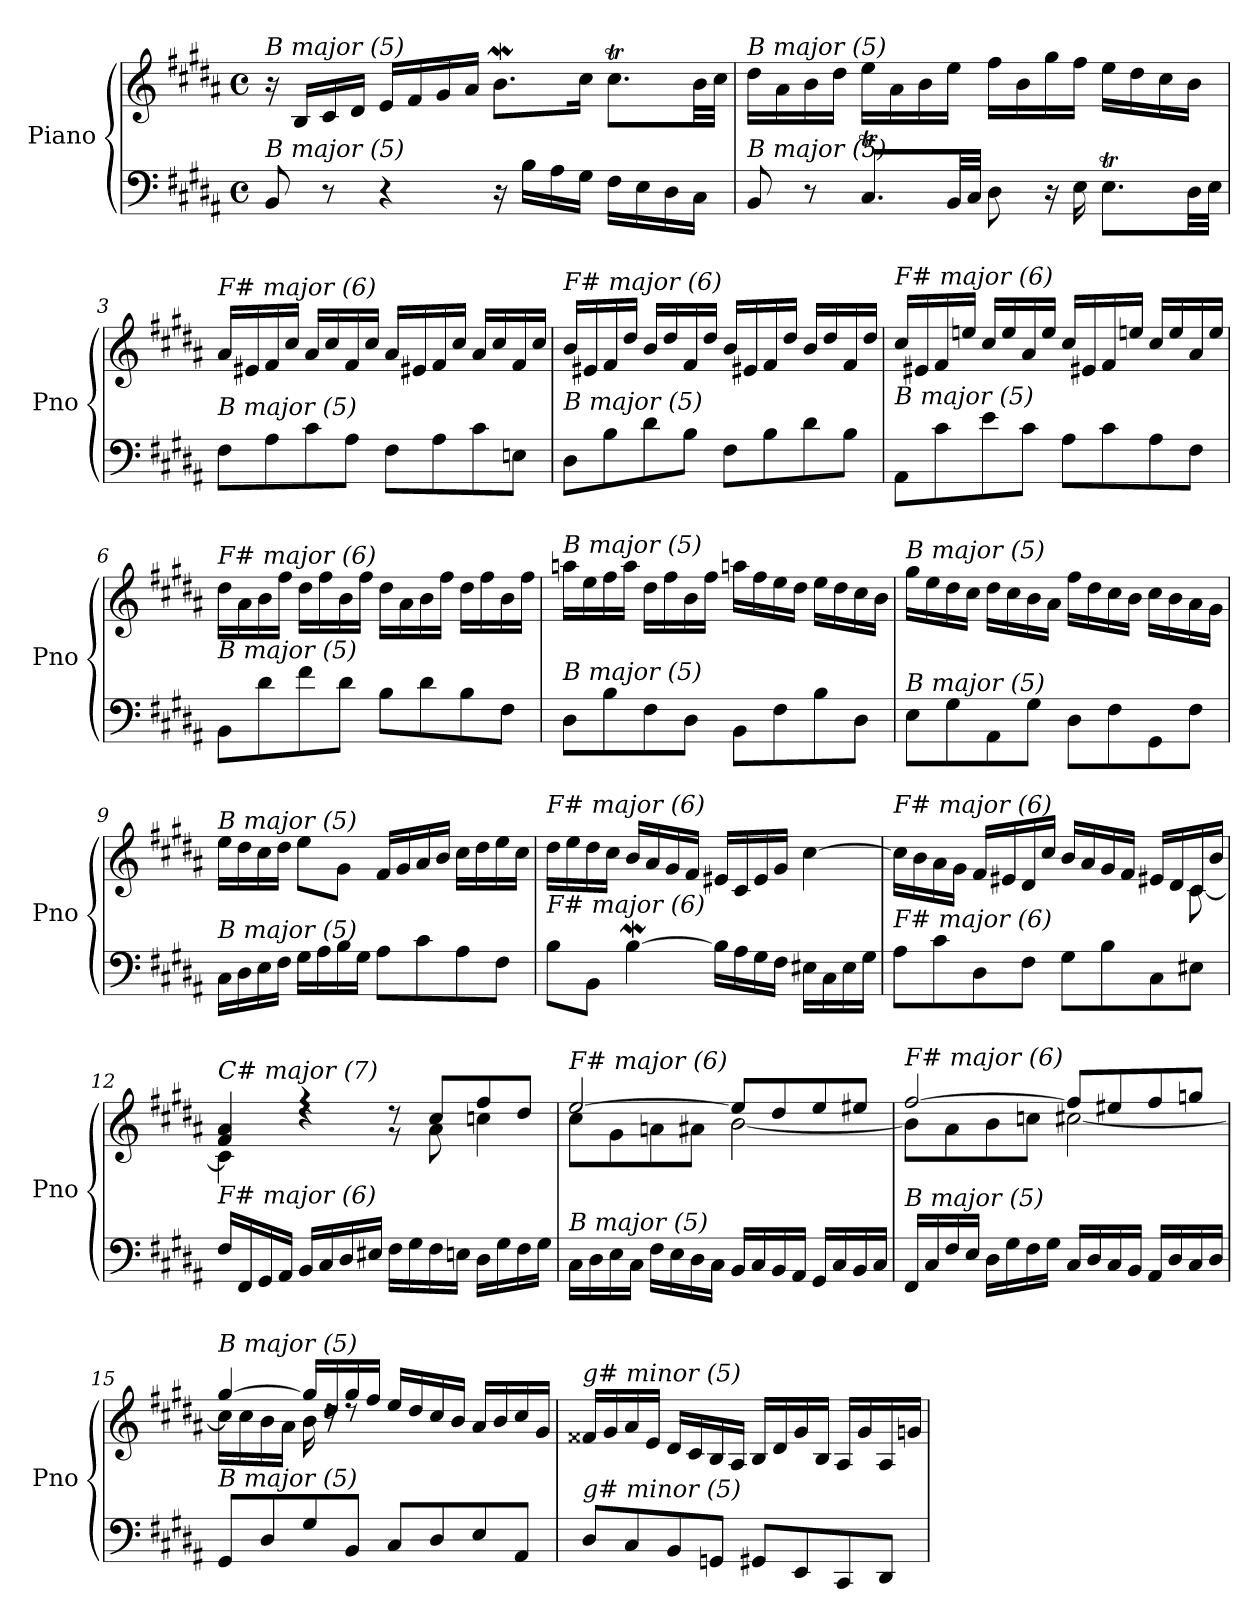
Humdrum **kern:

**kern	**kern
*part1	*part1
*staff2	*staff1
*I"Piano	*
*I'Pno	*
*clefF4	*clefG2
*k[f#c#g#d#a#]	*k[f#c#g#d#a#]
*M4/4	*M4/4
*met(c)	*met(c)
=1	=1
!	!LO:TX:i:t=B major (5)
!LO:TX:i:t=B major (5)	!
8BB/	16r
.	16B/LL
8r	16c#/
.	16d#/JJ
4r	16e/LL
.	16f#/
.	16g#/
.	16a#/JJ
16r	8.bw\L
16B\LL	.
16A#\	.
16G#\JJ	16cc#\Jk
16F#\LL	8.cc#T\L
16E\	.
16D#\	.
16C#\JJ	32b\LL
.	32cc#\JJJ
=2	=2
!	!LO:TX:i:t=B major (5)
!LO:TX:i:t=B major (5)	!
8BB/	16dd#\LL
.	16a#\
8r	16b\
.	16dd#\JJ
8.C#T/L	16ee\LL
.	16a#\
.	16b\
32BB/LL	16ee\JJ
32C#/JJJ	.
8D#\	16ff#\LL
.	16b\
16r	16gg#\
16E\	16ff#\JJ
8.ET\L	16ee\LL
.	16dd#\
.	16cc#\
32D#\LL	16b\JJ
32E\JJJ	.
=3	=3
!	!LO:TX:i:t=F# major (6)
!LO:TX:i:t=B major (5)	!
8F#\L	16a#/LL
.	16e#X/
8A#\	16f#/
.	16cc#/JJ
8c#\	16a#/LL
.	16cc#/
8A#\J	16f#/
.	16cc#/JJ
8F#\L	16a#/LL
.	16e#X/
8A#\	16f#/
.	16cc#/JJ
8c#\	16a#/LL
.	16cc#/
8En\J	16f#/
.	16cc#/JJ
!!LO:LB:g=z
=4	=4
!	!LO:TX:i:t=F# major (6)
!LO:TX:i:t=B major (5)	!
8D#\L	16b/LL
.	16e#X/
8B\	16f#/
.	16dd#/JJ
8d#\	16b/LL
.	16dd#/
8B\J	16f#/
.	16dd#/JJ
8F#\L	16b/LL
.	16e#X/
8B\	16f#/
.	16dd#/JJ
8d#\	16b/LL
.	16dd#/
8B\J	16f#/
.	16dd#/JJ
=5	=5
!	!LO:TX:i:t=F# major (6)
!LO:TX:i:t=B major (5)	!
8AA#/L	16cc#/LL
.	16e#X/
8c#\	16f#/
.	16een/JJ
8e\	16cc#/LL
.	16ee/
8c#\J	16a#/
.	16ee/JJ
8A#\L	16cc#/LL
.	16e#X/
8c#\	16f#/
.	16een/JJ
8A#\	16cc#/LL
.	16ee/
8F#\J	16a#/
.	16ee/JJ
=6	=6
!	!LO:TX:i:t=F# major (6)
!LO:TX:i:t=B major (5)	!
8BB\L	16dd#\LL
.	16a#\
8d#\	16b\
.	16ff#\JJ
8f#\	16dd#\LL
.	16ff#\
8d#\J	16b\
.	16ff#\JJ
8B\L	16dd#\LL
.	16a#\
8d#\	16b\
.	16ff#\JJ
8B\	16dd#\LL
.	16ff#\
8F#\J	16b\
.	16ff#\JJ
!!LO:LB:g=z
=7	=7
!	!LO:TX:i:t=B major (5)
!LO:TX:i:t=B major (5)	!
8D#\L	16aan\LL
.	16ee\
8B\	16ff#\
.	16aa\JJ
8F#\	16dd#\LL
.	16ff#\
8D#\J	16b\
.	16ff#\JJ
8BB\L	16aan\LL
.	16ff#\
8F#\	16ee\
.	16dd#\JJ
8B\	16ee\LL
.	16dd#\
8D#\J	16cc#\
.	16b\JJ
=8	=8
!	!LO:TX:i:t=B major (5)
!LO:TX:i:t=B major (5)	!
8E\L	16gg#\LL
.	16ee\
8G#\	16dd#\
.	16cc#\JJ
8AA#\	16dd#\LL
.	16cc#\
8G#\J	16b\
.	16a#\JJ
8D#\L	16ff#\LL
.	16dd#\
8F#\	16cc#\
.	16b\JJ
8GG#\	16cc#\LL
.	16b\
8F#\J	16a#\
.	16g#\JJ
=9	=9
!	!LO:TX:i:t=B major (5)
!LO:TX:i:t=B major (5)	!
16C#\LL	16ee\LL
16D#\	16dd#\
16E\	16cc#\
16F#\JJ	16dd#\JJ
16G#\LL	8ee\L
16A#\	.
16B\	8g#\J
16G#\JJ	.
8A#\L	16f#/LL
.	16g#/
8c#\	16a#/
.	16b/JJ
8A#\	16cc#\LL
.	16dd#\
8F#\J	16ee\
.	16cc#\JJ
!!LO:LB:g=z
=10	=10
!	!LO:TX:i:t=F# major (6)
!LO:TX:i:t=F# major (6)	!
8B\L	16dd#\LL
.	16ee\
8BB\J	16dd#\
.	16cc#\JJ
[4Bw\	16b/LL
.	16a#/
.	16g#/
.	16f#/JJ
16B\LL]	16e#X/LL
16A#\	16c#/
16G#\	16e#/
16F#\JJ	16g#/JJ
16E#X\LL	[4cc#\
16C#\	.
16E#\	.
16G#\JJ	.
=11	=11
*^	*^
!	!	!LO:TX:i:t=F# major (6)	!
!LO:TX:i:t=F# major (6)	!	!	!
2..ryy	8A#\L	16cc#\LL]	2..ryy
.	.	16b\	.
.	8c#\	16a#\	.
.	.	16g#\JJ	.
.	8D#\	16f#/LL	.
.	.	16e#X/	.
.	8F#\J	16d#/	.
.	.	16cc#/JJ	.
.	8G#\L	16b/LL	.
.	.	16a#/	.
.	8B\	16g#/	.
.	.	16f#/JJ	.
.	8C#\	16e#X/LL	.
.	.	16d#/	.
8ryy	8E#X\J	16c#/	[8c#\
.	.	16b/JJ	.
*v	*v	*	*
=12	=12	=12
!	!LO:TX:i:t=C# major (7)	!
!LO:TX:i:t=F# major (6)	!	!
16F#/LL	4f#/ 4a#/	4c#\]
16FF#/	.	.
16GG#/	.	.
16AA#/JJ	.	.
16BB/LL	4r	4rdd
16C#/	.	.
16D#/	.	.
16E#X/JJ	.	.
16F#\LL	8rg	8rdd
16G#\	.	.
16F#\	8cc#/L	8a#\
16En\JJ	.	.
16D#\LL	8ff#/	4ccni\
16G#\	.	.
16F#\	8dd#/J	.
16G#\JJ	.	.
!!LO:LB:g=z	!!
=13	=13	=13
!	!LO:TX:i:t=F# major (6)	!
!LO:TX:i:t=B major (5)	!	!
16C#\LL	[2ee/	8cc#\L
16D#\	.	.
16E\	.	8g#\
16C#\JJ	.	.
16F#\LL	.	8an\
16E\	.	.
16D#\	.	8a#X\J
16C#\JJ	.	.
16BB/LL	8ee/L]	[2b\
16C#/	.	.
16BB/	8dd#/	.
16AA#/JJ	.	.
16GG#/LL	8ee/	.
16C#/	.	.
16BB/	8ee#X/J	.
16C#/JJ	.	.
=14	=14	=14
!	!LO:TX:i:t=F# major (6)	!
!LO:TX:i:t=B major (5)	!	!
16FF#/LL	[2ff#/	8b\L]
16C#/	.	.
16F#/	.	8a#\
16E/JJ	.	.
16D#\LL	.	8b\
16G#\	.	.
16F#\	.	8ccni\J
16G#\JJ	.	.
16C#/LL	8ff#/L]	[2cc#\
16D#/	.	.
16C#/	8ee#X/	.
16BB/JJ	.	.
16AA#/LL	8ff#/	.
16D#/	.	.
16C#/	8ggni/J	.
16D#/JJ	.	.
=15	=15	=15
*^	*	*
!	!	!LO:TX:i:t=B major (5)	!
!LO:TX:i:t=B major (5)	!	!	!
2ryy	8GG#/L	[4gg#/	16cc#\LL]
.	.	.	16cc#\
.	8D#/	.	16b\
.	.	.	16a#\JJ
.	8G#/	16gg#/LL]	16b\
.	.	16dd#/	16rdd
.	8BB/J	16gg#/	8rdd
.	.	16ff#/JJ	.
2ryy	8C#/L	16ee/LL	2ryy
.	.	16dd#/	.
.	8D#/	16cc#/	.
.	.	16b/JJ	.
.	8E/	16a#/LL	.
.	.	16b/	.
.	8AA#/J	16cc#/	.
.	.	16g#/JJ	.
*v	*v	*	*
*	*v	*v
!!LO:PB:g=z
=16	=16
!	!LO:TX:i:t=g# minor (5)
!LO:TX:i:t=g# minor (5)	!
8D#/L	16f##Xj/LL
.	16g#/
8C#/	16a#/
.	16e/JJ
8BB/	16d#/LL
.	16c#/
8GGni/J	16B/
.	16A#/JJ
8GG#/L	16B/LL
.	16d#/
8EE/	16g#/
.	16B/JJ
8CC#/	16A#/LL
.	16g#/
8DD#/J	16A#/
.	16gni/JJ
=	=
*-	*-
